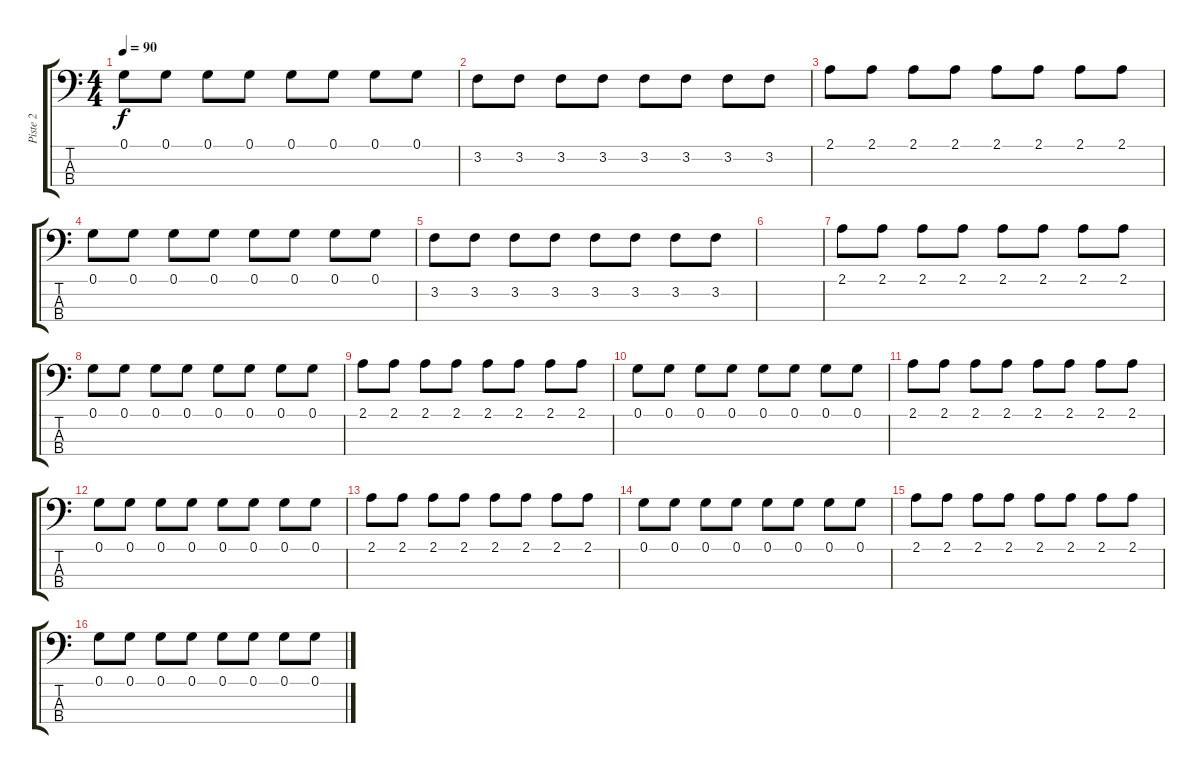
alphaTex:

\track ("Piste 2" "Piste 2") {instrument electricbassfinger}
\staff {score tabs}
\tuning (G2 D2 A1 E1) {hide}
\ts (4 4)
\tempo 90
\clef f4
\ks c
0.1.8{dy f} 0.1.8 0.1.8 0.1.8 0.1.8 0.1.8 0.1.8 0.1.8 |
3.2.8 3.2.8 3.2.8 3.2.8 3.2.8 3.2.8 3.2.8 3.2.8 |
2.1.8 2.1.8 2.1.8 2.1.8 2.1.8 2.1.8 2.1.8 2.1.8 |
0.1.8 0.1.8 0.1.8 0.1.8 0.1.8 0.1.8 0.1.8 0.1.8 |
3.2.8 3.2.8 3.2.8 3.2.8 3.2.8 3.2.8 3.2.8 3.2.8 |
|
2.1.8 2.1.8 2.1.8 2.1.8 2.1.8 2.1.8 2.1.8 2.1.8 |
0.1.8 0.1.8 0.1.8 0.1.8 0.1.8 0.1.8 0.1.8 0.1.8 |
2.1.8 2.1.8 2.1.8 2.1.8 2.1.8 2.1.8 2.1.8 2.1.8 |
0.1.8 0.1.8 0.1.8 0.1.8 0.1.8 0.1.8 0.1.8 0.1.8 |
2.1.8 2.1.8 2.1.8 2.1.8 2.1.8 2.1.8 2.1.8 2.1.8 |
0.1.8 0.1.8 0.1.8 0.1.8 0.1.8 0.1.8 0.1.8 0.1.8 |
2.1.8 2.1.8 2.1.8 2.1.8 2.1.8 2.1.8 2.1.8 2.1.8 |
0.1.8 0.1.8 0.1.8 0.1.8 0.1.8 0.1.8 0.1.8 0.1.8 |
2.1.8 2.1.8 2.1.8 2.1.8 2.1.8 2.1.8 2.1.8 2.1.8 |
0.1.8 0.1.8 0.1.8 0.1.8 0.1.8 0.1.8 0.1.8 0.1.8
